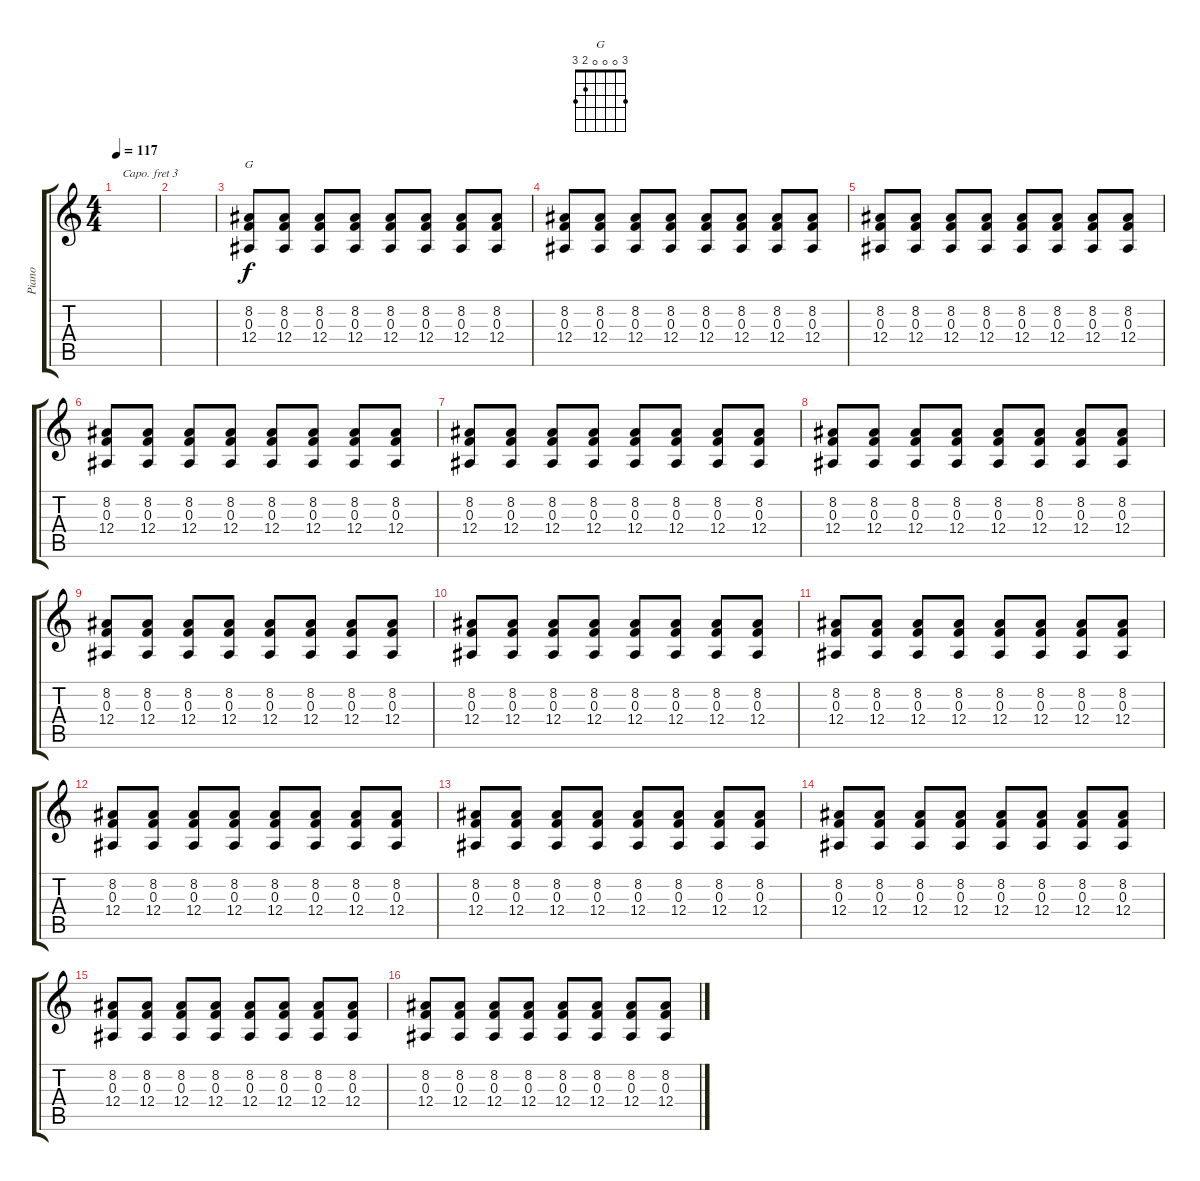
\track ("Piano" "Piano") {instrument brightacousticpiano}
\staff {score tabs}
\capo 3
\tuning (E4 B3 G3 D3 A2 E2) {hide}
\chord ("G" 3 0 0 0 2 3)
\ts (4 4)
\tempo 117
\clef g2
\ks c
|
|
(8.2 0.3 12.4).8{ch "G"} (8.2 0.3 12.4).8 (8.2 0.3 12.4).8 (8.2 0.3 12.4).8 (8.2 0.3 12.4).8 (8.2 0.3 12.4).8 (8.2 0.3 12.4).8 (8.2 0.3 12.4).8 |
(8.2 0.3 12.4).8 (8.2 0.3 12.4).8 (8.2 0.3 12.4).8 (8.2 0.3 12.4).8 (8.2 0.3 12.4).8 (8.2 0.3 12.4).8 (8.2 0.3 12.4).8 (8.2 0.3 12.4).8 |
(8.2 0.3 12.4).8 (8.2 0.3 12.4).8 (8.2 0.3 12.4).8 (8.2 0.3 12.4).8 (8.2 0.3 12.4).8 (8.2 0.3 12.4).8 (8.2 0.3 12.4).8 (8.2 0.3 12.4).8 |
(8.2 0.3 12.4).8 (8.2 0.3 12.4).8 (8.2 0.3 12.4).8 (8.2 0.3 12.4).8 (8.2 0.3 12.4).8 (8.2 0.3 12.4).8 (8.2 0.3 12.4).8 (8.2 0.3 12.4).8 |
(8.2 0.3 12.4).8 (8.2 0.3 12.4).8 (8.2 0.3 12.4).8 (8.2 0.3 12.4).8 (8.2 0.3 12.4).8 (8.2 0.3 12.4).8 (8.2 0.3 12.4).8 (8.2 0.3 12.4).8 |
(8.2 0.3 12.4).8 (8.2 0.3 12.4).8 (8.2 0.3 12.4).8 (8.2 0.3 12.4).8 (8.2 0.3 12.4).8 (8.2 0.3 12.4).8 (8.2 0.3 12.4).8 (8.2 0.3 12.4).8 |
(8.2 0.3 12.4).8 (8.2 0.3 12.4).8 (8.2 0.3 12.4).8 (8.2 0.3 12.4).8 (8.2 0.3 12.4).8 (8.2 0.3 12.4).8 (8.2 0.3 12.4).8 (8.2 0.3 12.4).8 |
(8.2 0.3 12.4).8 (8.2 0.3 12.4).8 (8.2 0.3 12.4).8 (8.2 0.3 12.4).8 (8.2 0.3 12.4).8 (8.2 0.3 12.4).8 (8.2 0.3 12.4).8 (8.2 0.3 12.4).8 |
(8.2 0.3 12.4).8 (8.2 0.3 12.4).8 (8.2 0.3 12.4).8 (8.2 0.3 12.4).8 (8.2 0.3 12.4).8 (8.2 0.3 12.4).8 (8.2 0.3 12.4).8 (8.2 0.3 12.4).8 |
(8.2 0.3 12.4).8 (8.2 0.3 12.4).8 (8.2 0.3 12.4).8 (8.2 0.3 12.4).8 (8.2 0.3 12.4).8 (8.2 0.3 12.4).8 (8.2 0.3 12.4).8 (8.2 0.3 12.4).8 |
(8.2 0.3 12.4).8 (8.2 0.3 12.4).8 (8.2 0.3 12.4).8 (8.2 0.3 12.4).8 (8.2 0.3 12.4).8 (8.2 0.3 12.4).8 (8.2 0.3 12.4).8 (8.2 0.3 12.4).8 |
(8.2 0.3 12.4).8 (8.2 0.3 12.4).8 (8.2 0.3 12.4).8 (8.2 0.3 12.4).8 (8.2 0.3 12.4).8 (8.2 0.3 12.4).8 (8.2 0.3 12.4).8 (8.2 0.3 12.4).8 |
(8.2 0.3 12.4).8 (8.2 0.3 12.4).8 (8.2 0.3 12.4).8 (8.2 0.3 12.4).8 (8.2 0.3 12.4).8 (8.2 0.3 12.4).8 (8.2 0.3 12.4).8 (8.2 0.3 12.4).8 |
(8.2 0.3 12.4).8 (8.2 0.3 12.4).8 (8.2 0.3 12.4).8 (8.2 0.3 12.4).8 (8.2 0.3 12.4).8 (8.2 0.3 12.4).8 (8.2 0.3 12.4).8 (8.2 0.3 12.4).8
